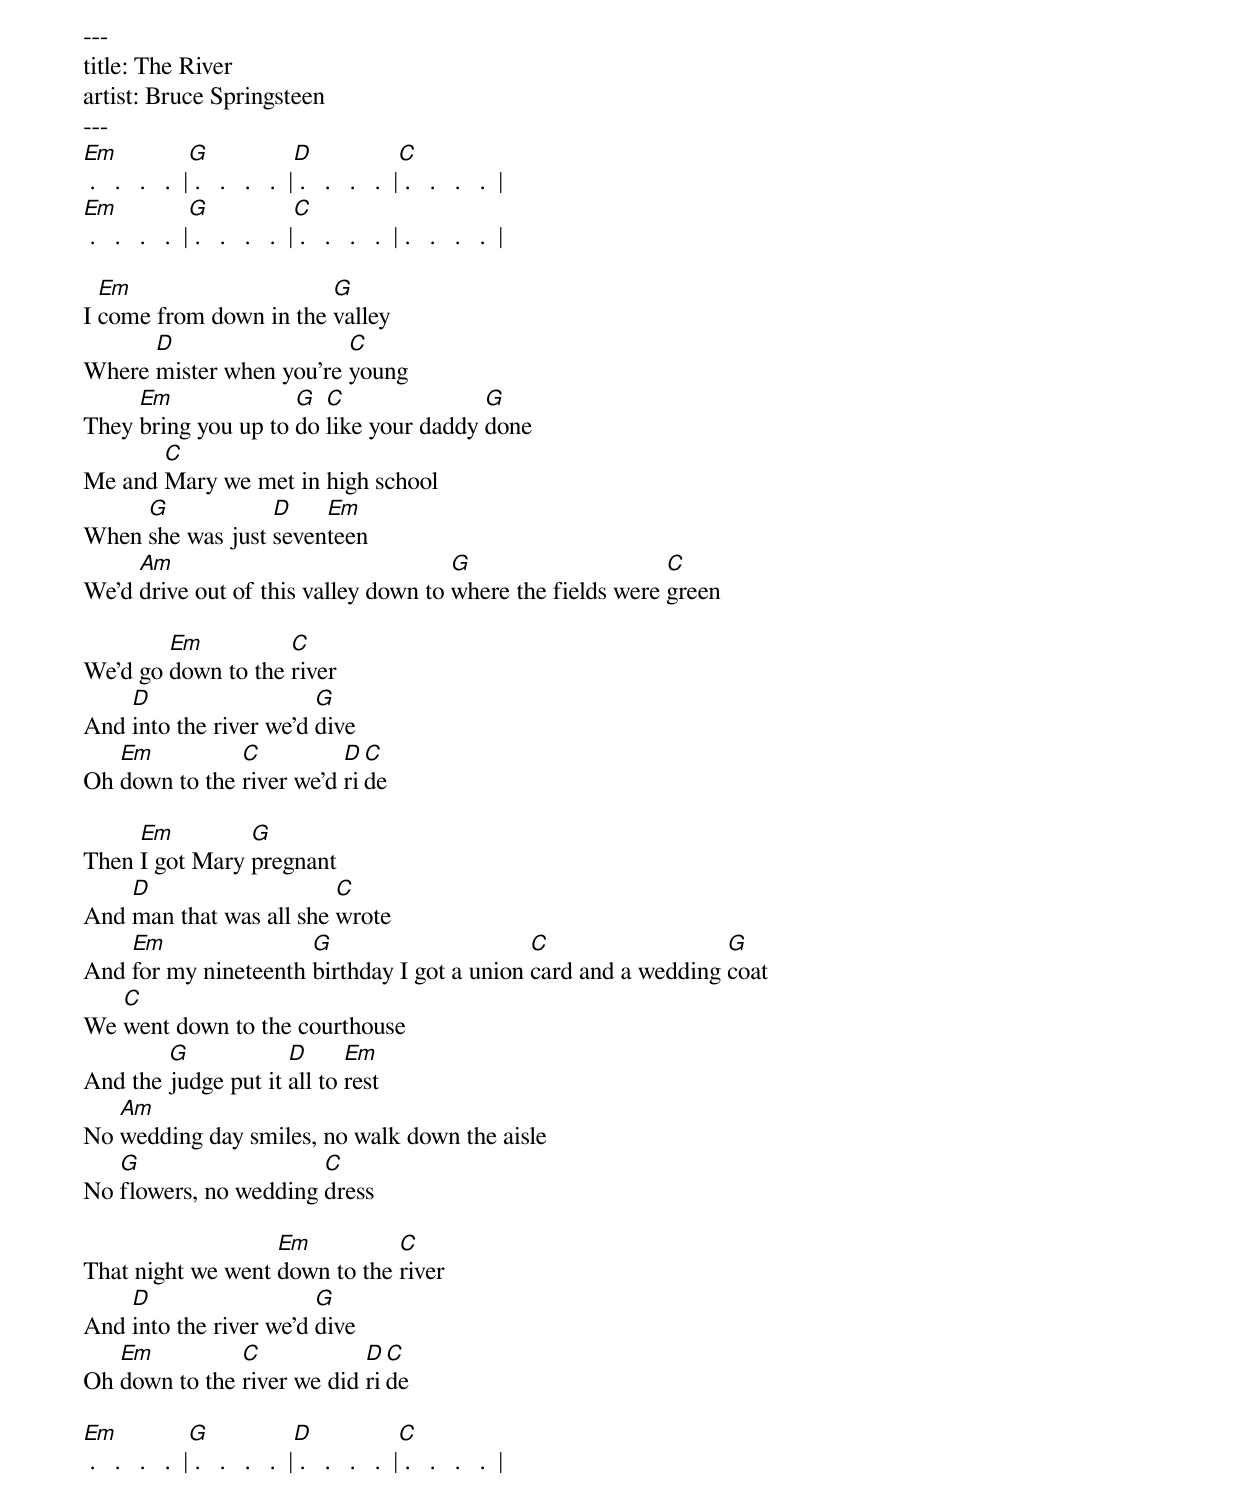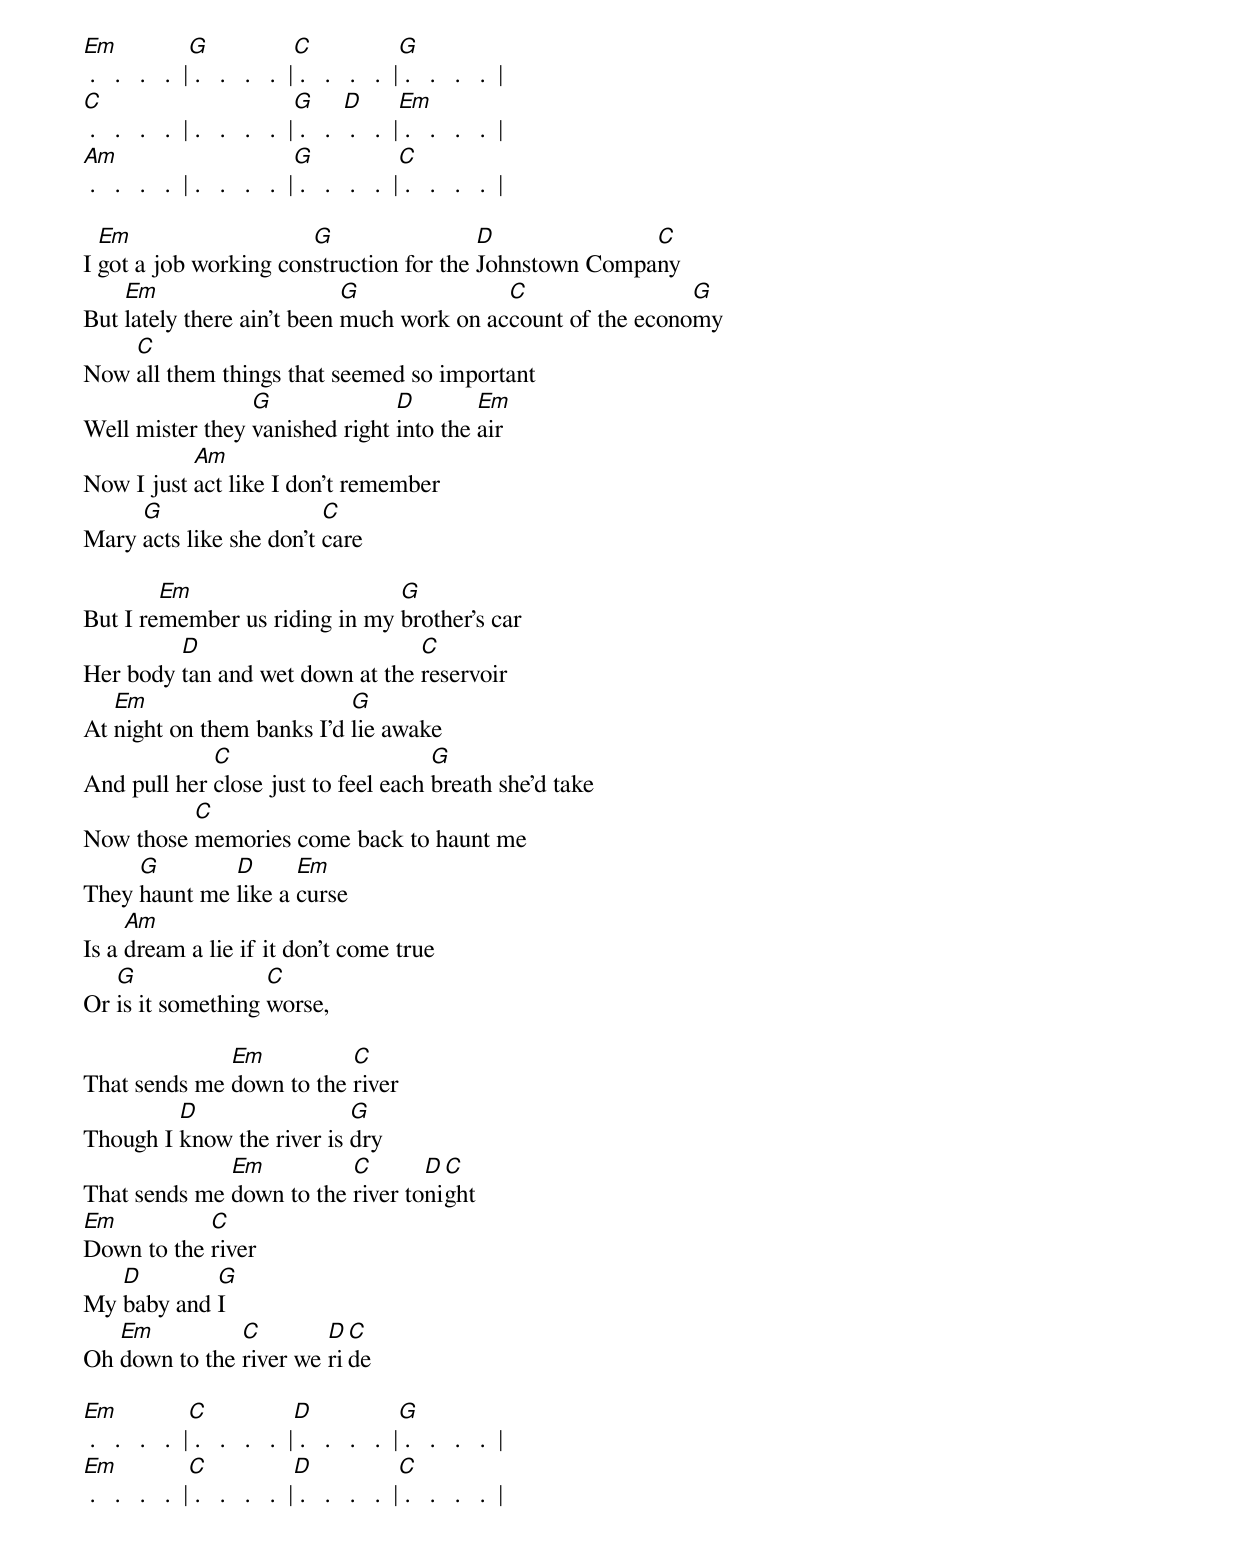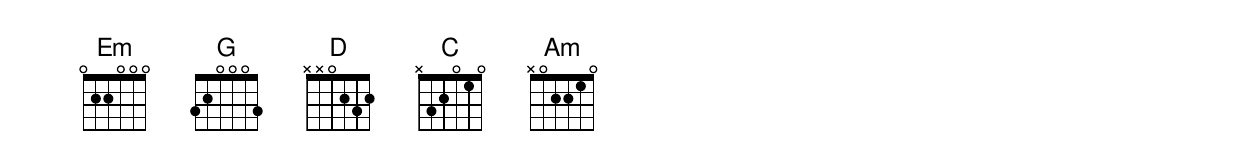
---
title: The River
artist: Bruce Springsteen
---
[Em] .   .   .   .  |[G] .   .   .   .  |[D] .   .   .   .  |[C] .   .   .   .  |
[Em] .   .   .   .  |[G] .   .   .   .  |[C] .   .   .   .  | .   .   .   .  |

I [Em]come from down in the [G]valley
Where [D]mister when you're [C]young
They [Em]bring you up to [G]do [C]like your daddy [G]done
Me and [C]Mary we met in high school
When [G]she was just [D]seven[Em]teen
We'd [Am]drive out of this valley down to [G]where the fields were [C]green

We'd go [Em]down to the [C]river
And [D]into the river we'd [G]dive
Oh [Em]down to the [C]river we'd [D]ri[C]de

Then [Em]I got Mary [G]pregnant
And [D]man that was all she [C]wrote
And [Em]for my nineteenth [G]birthday I got a union [C]card and a wedding [G]coat
We [C]went down to the courthouse
And the [G]judge put it [D]all to [Em]rest
No [Am]wedding day smiles, no walk down the aisle
No [G]flowers, no wedding [C]dress

That night we went [Em]down to the [C]river
And [D]into the river we'd [G]dive
Oh [Em]down to the [C]river we did [D]ri[C]de

[Em] .   .   .   .  |[G] .   .   .   .  |[D] .   .   .   .  |[C] .   .   .   .  |
[Em] .   .   .   .  |[G] .   .   .   .  |[C] .   .   .   .  |[G] .   .   .   .  |
[C] .   .   .   .  | .   .   .   .  |[G] .   .  [D] .   .  |[Em] .   .   .   .  |
[Am] .   .   .   .  | .   .   .   .  |[G] .   .   .   .  |[C] .   .   .   .  |

I [Em]got a job working con[G]struction for the [D]Johnstown Compa[C]ny
But [Em]lately there ain't been [G]much work on ac[C]count of the econo[G]my
Now [C]all them things that seemed so important
Well mister they [G]vanished right [D]into the [Em]air
Now I just [Am]act like I don't remember
Mary [G]acts like she don't [C]care

But I re[Em]member us riding in my [G]brother's car
Her body [D]tan and wet down at the [C]reservoir
At [Em]night on them banks I'd [G]lie awake
And pull her [C]close just to feel each [G]breath she'd take
Now those [C]memories come back to haunt me
They [G]haunt me [D]like a [Em]curse
Is a [Am]dream a lie if it don't come true
Or [G]is it something [C]worse,

That sends me [Em]down to the [C]river
Though I [D]know the river is [G]dry
That sends me [Em]down to the [C]river to[D]ni[C]ght
[Em]Down to the [C]river
My [D]baby and [G]I
Oh [Em]down to the [C]river we [D]ri[C]de

[Em] .   .   .   .  |[C] .   .   .   .  |[D] .   .   .   .  |[G] .   .   .   .  |
[Em] .   .   .   .  |[C] .   .   .   .  |[D] .   .   .   .  |[C] .   .   .   .  |
